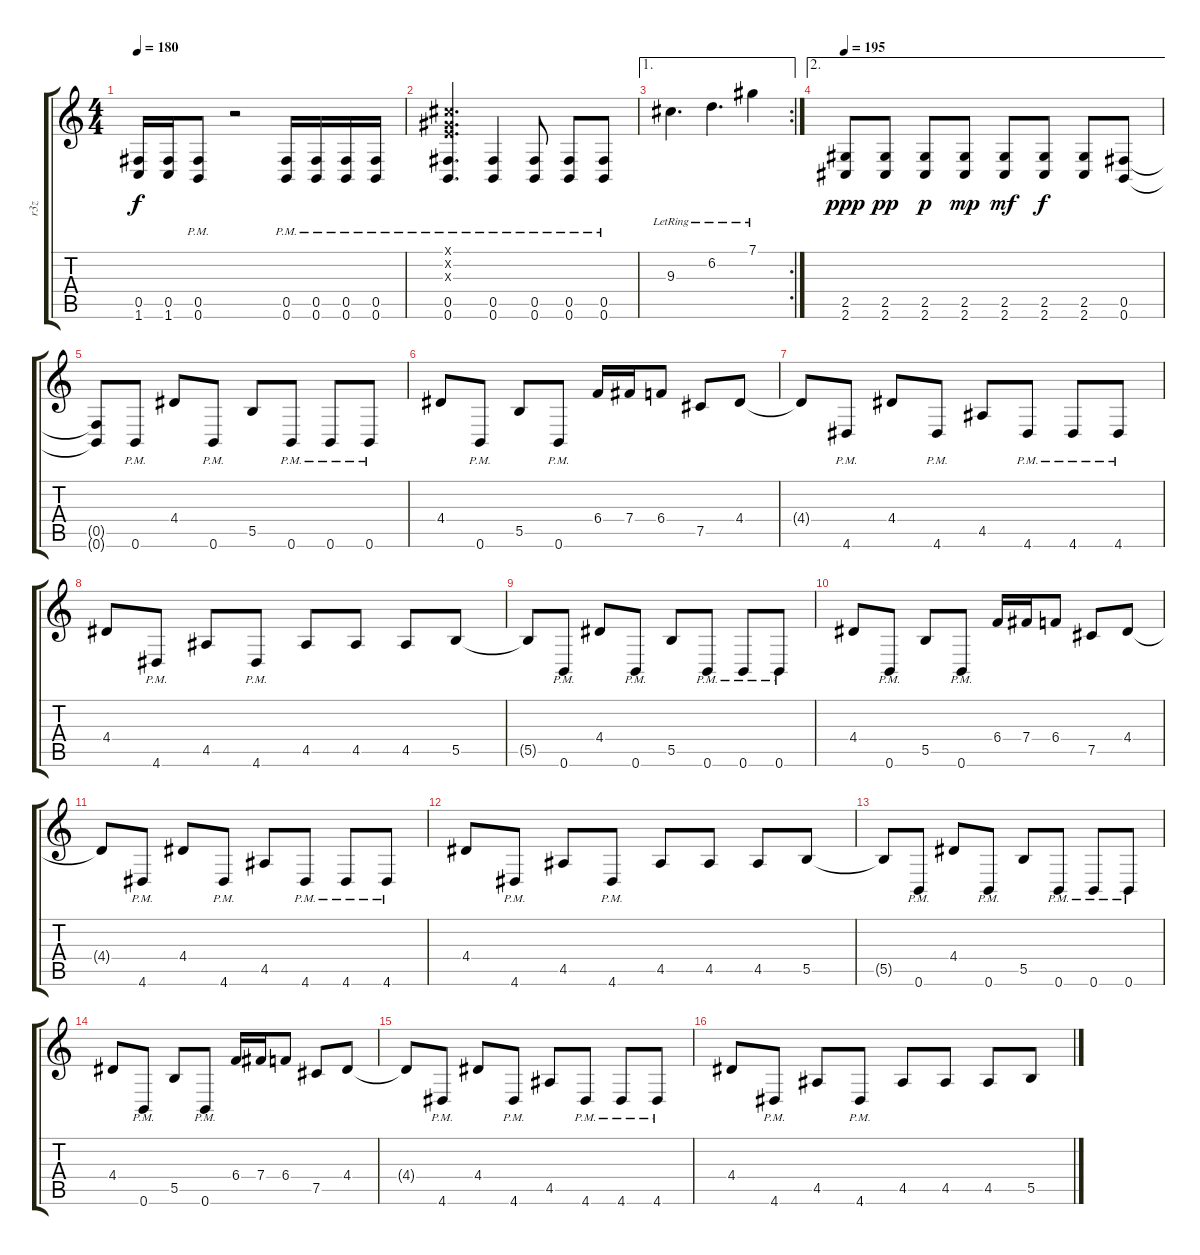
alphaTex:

\track ("r3z" "r3z") {instrument distortionguitar}
\staff {score tabs}
\tuning (Db4 Ab3 E3 B2 Gb2 B1) {hide}
\ts (4 4)
\tempo 180
\clef g2
\ks c
(0.5 1.6).16{dy f} (0.5 1.6).16 (0.5{pm} 0.6{pm}).8 r.2 (0.5{pm} 0.6{pm}).16 (0.5{pm} 0.6{pm}).16 (0.5{pm} 0.6{pm}).16 (0.5{pm} 0.6{pm}).16 |
(0.1{x} 0.2{x} 0.3{x} 0.5{pm} 0.6{pm}).4{d} (0.5{pm} 0.6{pm}).4 (0.5{pm} 0.6{pm}).8 (0.5{pm} 0.6{pm}).8 (0.5{pm} 0.6{pm}).8 |
\ae 1
\rc 2
9.3{lr}.4{d} 6.2{lr}.4{d} 7.1{lr}.4 |
\ae 2
\tempo 195
(2.5 2.6).8{dy ppp} (2.5 2.6).8{dy pp} (2.5 2.6).8{dy p} (2.5 2.6).8{dy mp} (2.5 2.6).8{dy mf} (2.5 2.6).8{dy f} (2.5 2.6).8 (0.5 0.6).8 |
(0.5{t} 0.6{t}).8 0.6{pm}.8 4.4.8 0.6{pm}.8 5.5.8 0.6{pm}.8 0.6{pm}.8 0.6{pm}.8 |
4.4.8 0.6{pm}.8 5.5.8 0.6{pm}.8 6.4.16 7.4.16 6.4.8 7.5.8 4.4.8 |
4.4{t}.8 4.6{pm}.8 4.4.8 4.6{pm}.8 4.5.8 4.6{pm}.8 4.6{pm}.8 4.6{pm}.8 |
4.4.8 4.6{pm}.8 4.5.8 4.6{pm}.8 4.5.8 4.5.8 4.5.8 5.5.8 |
5.5{t}.8 0.6{pm}.8 4.4.8 0.6{pm}.8 5.5.8 0.6{pm}.8 0.6{pm}.8 0.6{pm}.8 |
4.4.8 0.6{pm}.8 5.5.8 0.6{pm}.8 6.4.16 7.4.16 6.4.8 7.5.8 4.4.8 |
4.4{t}.8 4.6{pm}.8 4.4.8 4.6{pm}.8 4.5.8 4.6{pm}.8 4.6{pm}.8 4.6{pm}.8 |
4.4.8 4.6{pm}.8 4.5.8 4.6{pm}.8 4.5.8 4.5.8 4.5.8 5.5.8 |
5.5{t}.8 0.6{pm}.8 4.4.8 0.6{pm}.8 5.5.8 0.6{pm}.8 0.6{pm}.8 0.6{pm}.8 |
4.4.8 0.6{pm}.8 5.5.8 0.6{pm}.8 6.4.16 7.4.16 6.4.8 7.5.8 4.4.8 |
4.4{t}.8 4.6{pm}.8 4.4.8 4.6{pm}.8 4.5.8 4.6{pm}.8 4.6{pm}.8 4.6{pm}.8 |
4.4.8 4.6{pm}.8 4.5.8 4.6{pm}.8 4.5.8 4.5.8 4.5.8 5.5.8
